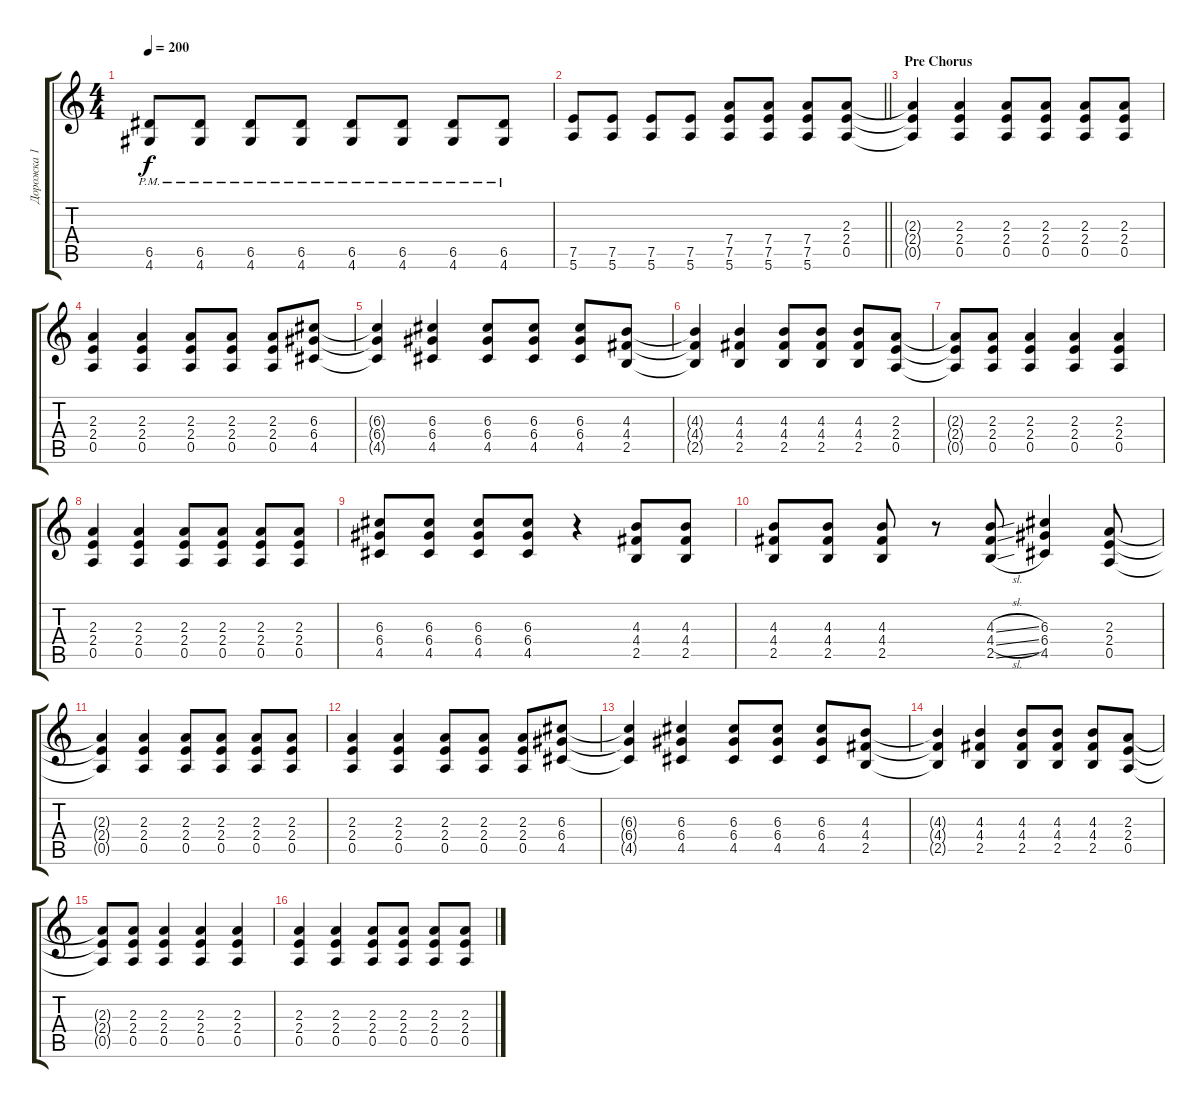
\track ("Дорожка 1" "Дорожка 1") {instrument distortionguitar}
\staff {score tabs}
\tuning (E4 B3 G3 D3 A2 E2) {hide}
\ts (4 4)
\tempo 200
\clef g2
\ks c
(6.5{pm} 4.6{pm}).8{dy f} (6.5{pm} 4.6{pm}).8 (6.5{pm} 4.6{pm}).8 (6.5{pm} 4.6{pm}).8 (6.5{pm} 4.6{pm}).8 (6.5{pm} 4.6{pm}).8 (6.5{pm} 4.6{pm}).8 (6.5{pm} 4.6{pm}).8 |
\barLineRight lightlight
(7.5 5.6).8 (7.5 5.6).8 (7.5 5.6).8 (7.5 5.6).8 (7.4 7.5 5.6).8 (7.4 7.5 5.6).8 (7.4 7.5 5.6).8 (2.3 2.4 0.5).8 |
\section ("" "Pre Chorus")
(2.3{t} 2.4{t} 0.5{t}).4 (2.3 2.4 0.5).4 (2.3 2.4 0.5).8 (2.3 2.4 0.5).8 (2.3 2.4 0.5).8 (2.3 2.4 0.5).8 |
(2.3 2.4 0.5).4 (2.3 2.4 0.5).4 (2.3 2.4 0.5).8 (2.3 2.4 0.5).8 (2.3 2.4 0.5).8 (6.3 6.4 4.5).8 |
(6.3{t} 6.4{t} 4.5{t}).4 (6.3 6.4 4.5).4 (6.3 6.4 4.5).8 (6.3 6.4 4.5).8 (6.3 6.4 4.5).8 (4.3 4.4 2.5).8 |
(4.3{t} 4.4{t} 2.5{t}).4 (4.3 4.4 2.5).4 (4.3 4.4 2.5).8 (4.3 4.4 2.5).8 (4.3 4.4 2.5).8 (2.3 2.4 0.5).8 |
(2.3{t} 2.4{t} 0.5{t}).8 (2.3 2.4 0.5).8 (2.3 2.4 0.5).4 (2.3 2.4 0.5).4 (2.3 2.4 0.5).4 |
(2.3 2.4 0.5).4 (2.3 2.4 0.5).4 (2.3 2.4 0.5).8 (2.3 2.4 0.5).8 (2.3 2.4 0.5).8 (2.3 2.4 0.5).8 |
(6.3 6.4 4.5).8 (6.3 6.4 4.5).8 (6.3 6.4 4.5).8 (6.3 6.4 4.5).8 r.4 (4.3 4.4 2.5).8 (4.3 4.4 2.5).8 |
(4.3 4.4 2.5).8 (4.3 4.4 2.5).8 (4.3 4.4 2.5).8 r.8 (4.3{sl} 4.4{sl} 2.5{sl}).8 (6.3 6.4 4.5).4 (2.3 2.4 0.5).8 |
(2.3{t} 2.4{t} 0.5{t}).4 (2.3 2.4 0.5).4 (2.3 2.4 0.5).8 (2.3 2.4 0.5).8 (2.3 2.4 0.5).8 (2.3 2.4 0.5).8 |
(2.3 2.4 0.5).4 (2.3 2.4 0.5).4 (2.3 2.4 0.5).8 (2.3 2.4 0.5).8 (2.3 2.4 0.5).8 (6.3 6.4 4.5).8 |
(6.3{t} 6.4{t} 4.5{t}).4 (6.3 6.4 4.5).4 (6.3 6.4 4.5).8 (6.3 6.4 4.5).8 (6.3 6.4 4.5).8 (4.3 4.4 2.5).8 |
(4.3{t} 4.4{t} 2.5{t}).4 (4.3 4.4 2.5).4 (4.3 4.4 2.5).8 (4.3 4.4 2.5).8 (4.3 4.4 2.5).8 (2.3 2.4 0.5).8 |
(2.3{t} 2.4{t} 0.5{t}).8 (2.3 2.4 0.5).8 (2.3 2.4 0.5).4 (2.3 2.4 0.5).4 (2.3 2.4 0.5).4 |
(2.3 2.4 0.5).4 (2.3 2.4 0.5).4 (2.3 2.4 0.5).8 (2.3 2.4 0.5).8 (2.3 2.4 0.5).8 (2.3 2.4 0.5).8
